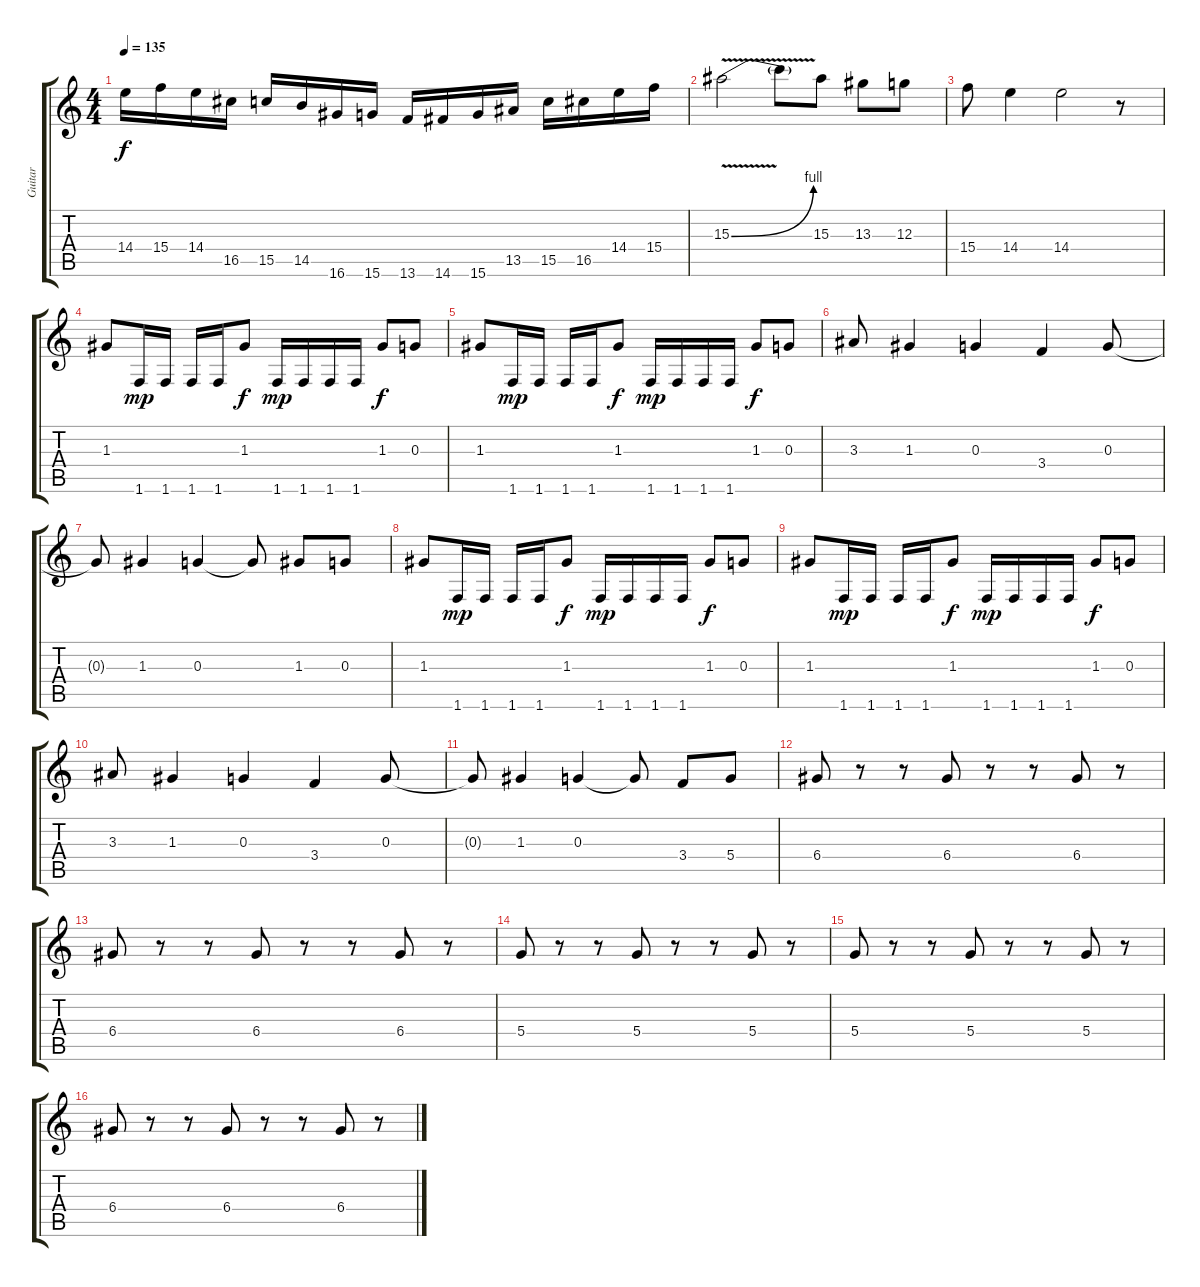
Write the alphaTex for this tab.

\track ("Guitar" "Guitar") {instrument distortionguitar}
\staff {score tabs}
\tuning (E4 B3 G3 D3 A2 E2) {hide}
\ts (4 4)
\tempo 135
\clef g2
\ks c
14.4.16{dy f} 15.4.16 14.4.16 16.5.16 15.5.16 14.5.16 16.6.16 15.6.16 13.6.16 14.6.16 15.6.16 13.5.16 15.5.16 16.5.16 14.4.16 15.4.16 |
15.3{be (bend 0 0 60 4) v}.2 15.3{t}.8 15.3.8 13.3.8 12.3.8 |
15.4.8 14.4.4 14.4.2 r.8 |
1.3.8{volume 16 instrument distortionguitar} 1.6.16{dy mp} 1.6.16 1.6.16 1.6.16 1.3.8{dy f} 1.6.16{dy mp} 1.6.16 1.6.16 1.6.16 1.3.8{dy f} 0.3.8 |
1.3.8 1.6.16{dy mp} 1.6.16 1.6.16 1.6.16 1.3.8{dy f} 1.6.16{dy mp} 1.6.16 1.6.16 1.6.16 1.3.8{dy f} 0.3.8 |
3.3.8 1.3.4 0.3.4 3.4.4 0.3.8 |
0.3{t}.8 1.3.4 0.3.4 0.3{t}.8 1.3.8 0.3.8 |
1.3.8 1.6.16{dy mp} 1.6.16 1.6.16 1.6.16 1.3.8{dy f} 1.6.16{dy mp} 1.6.16 1.6.16 1.6.16 1.3.8{dy f} 0.3.8 |
1.3.8 1.6.16{dy mp} 1.6.16 1.6.16 1.6.16 1.3.8{dy f} 1.6.16{dy mp} 1.6.16 1.6.16 1.6.16 1.3.8{dy f} 0.3.8 |
3.3.8 1.3.4 0.3.4 3.4.4 0.3.8 |
0.3{t}.8 1.3.4 0.3.4 0.3{t}.8 3.4.8 5.4.8 |
6.4.8 r.8 r.8 6.4.8 r.8 r.8 6.4.8 r.8 |
6.4.8 r.8 r.8 6.4.8 r.8 r.8 6.4.8 r.8 |
5.4.8 r.8 r.8 5.4.8 r.8 r.8 5.4.8 r.8 |
5.4.8 r.8 r.8 5.4.8 r.8 r.8 5.4.8 r.8 |
6.4.8 r.8 r.8 6.4.8 r.8 r.8 6.4.8 r.8
